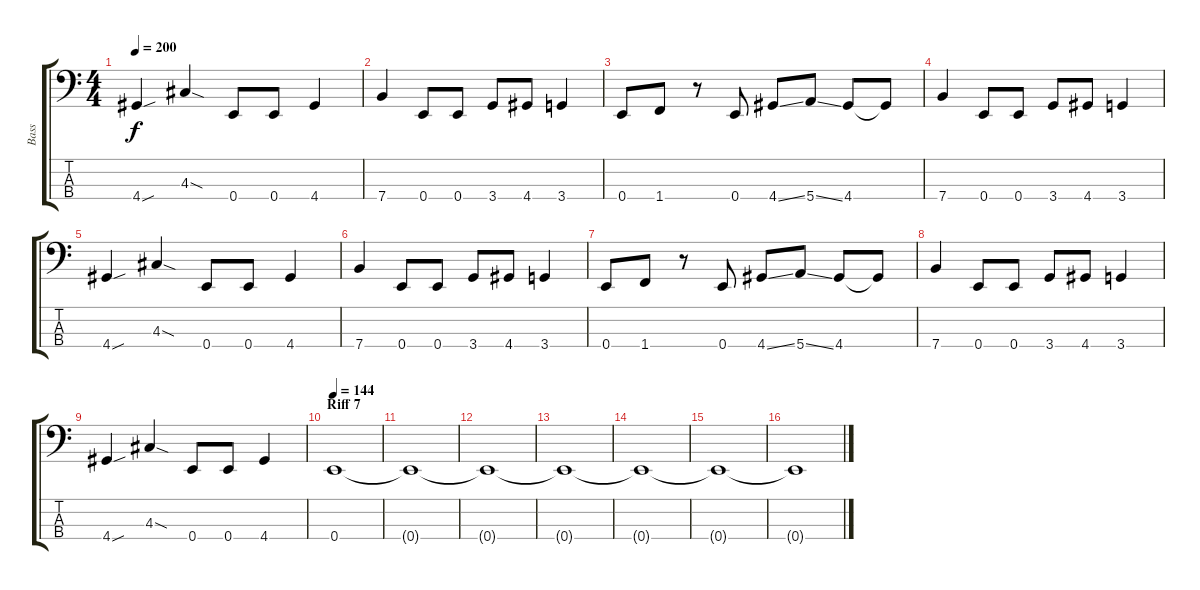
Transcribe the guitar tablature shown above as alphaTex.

\track ("Bass" "Bass") {instrument electricbassfinger}
\staff {score tabs}
\tuning (G2 D2 A1 E1) {hide}
\ts (4 4)
\tempo 200
\clef f4
\ks c
4.4{sou}.4{dy f} 4.3{sod}.4 0.4.8 0.4.8 4.4.4 |
7.4.4 0.4.8 0.4.8 3.4.8 4.4.8 3.4.4 |
0.4.8 1.4.8 r.8 0.4.8 4.4{ss}.8 5.4{ss}.8 4.4.8 4.4{t}.8 |
7.4.4 0.4.8 0.4.8 3.4.8 4.4.8 3.4.4 |
4.4{sou}.4 4.3{sod}.4 0.4.8 0.4.8 4.4.4 |
7.4.4 0.4.8 0.4.8 3.4.8 4.4.8 3.4.4 |
0.4.8 1.4.8 r.8 0.4.8 4.4{ss}.8 5.4{ss}.8 4.4.8 4.4{t}.8 |
7.4.4 0.4.8 0.4.8 3.4.8 4.4.8 3.4.4 |
4.4{sou}.4 4.3{sod}.4 0.4.8 0.4.8 4.4.4 |
\section ("" "Riff 7")
\tempo 144
0.4.1 |
0.4{t}.1 |
0.4{t}.1 |
0.4{t}.1 |
0.4{t}.1 |
0.4{t}.1 |
0.4{t}.1
